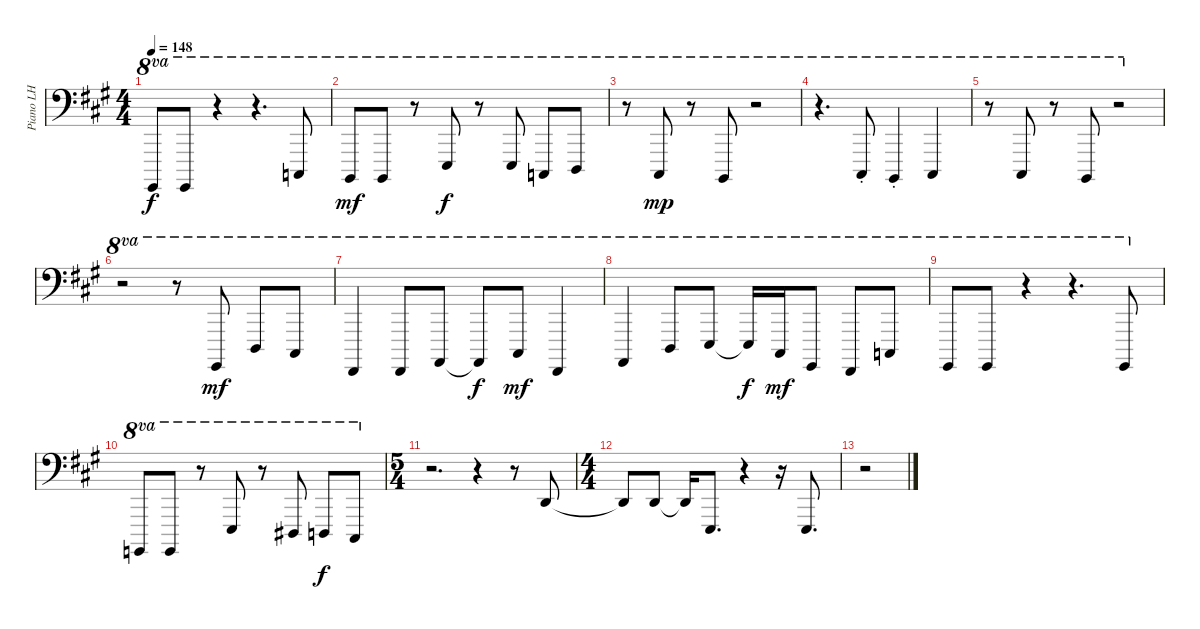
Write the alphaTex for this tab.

\track ("Piano LH" "Piano LH") {instrument acousticgrandpiano}
\staff {score}
\tuning (E3 B2 G2 D2 A1 E1) {hide}
\ts (4 4)
\tempo 148
\clef f4
\ks a
4.6.8{ot 8va dy f} 4.6.8{ot 8va} r.4{ot 8va} r.4{d ot 8va} 3.5.8{ot 8va} |
2.5.8{ot 8va dy mf} 2.5.8{ot 8va} r.8{ot 8va} 7.5.8{ot 8va dy f} r.8{ot 8va} 7.5.8{ot 8va} 3.5.8{ot 8va} 5.5.8{ot 8va} |
r.8{ot 8va} 4.5.8{ot 8va dy mp} r.8{ot 8va} 2.5.8{ot 8va} r.2{ot 8va} |
r.4{d ot 8va} 4.5{st}.8{ot 8va} 2.5{st}.4{ot 8va} 4.5.4{ot 8va} |
r.8{ot 8va} 4.5.8{ot 8va} r.8{ot 8va} 2.5.8{ot 8va} r.2{ot 8va} |
r.2{ot 8va} r.8{ot 8va} 4.6.8{ot 8va dy mf} 5.5.8{ot 8va} 4.5.8{ot 8va} |
2.6.4{ot 8va} 2.6.8{ot 8va} 0.5.8{ot 8va} 0.5{t}.8{ot 8va dy f} 4.5.8{ot 8va dy mf} 2.6.4{ot 8va} |
5.6.4{ot 8va} 5.5.8{ot 8va} 2.4.8{ot 8va} 2.4{t}.16{ot 8va dy f} 4.5.16{ot 8va dy mf} 4.6.8{ot 8va} 2.6.8{ot 8va} 3.5.8{ot 8va} |
4.6.8{ot 8va} 4.6.8{ot 8va} r.4{ot 8va} r.4{d ot 8va} 4.6.8{ot 8va} |
3.6.8{ot 8va} 3.6.8{ot 8va} r.8{ot 8va} 7.5.8{ot 8va} r.8{ot 8va} 6.5.8{ot 8va} 5.5.8{ot 8va dy f} 4.5.8{ot 8va} |
\ts (5 4)
r.2{d} r.4 r.8 5.5.8 |
\ts (4 4)
5.5{t}.8 5.5.8 5.5{t}.16 0.6.8{d} r.4 r.16 0.6.8{d} |
r.2
